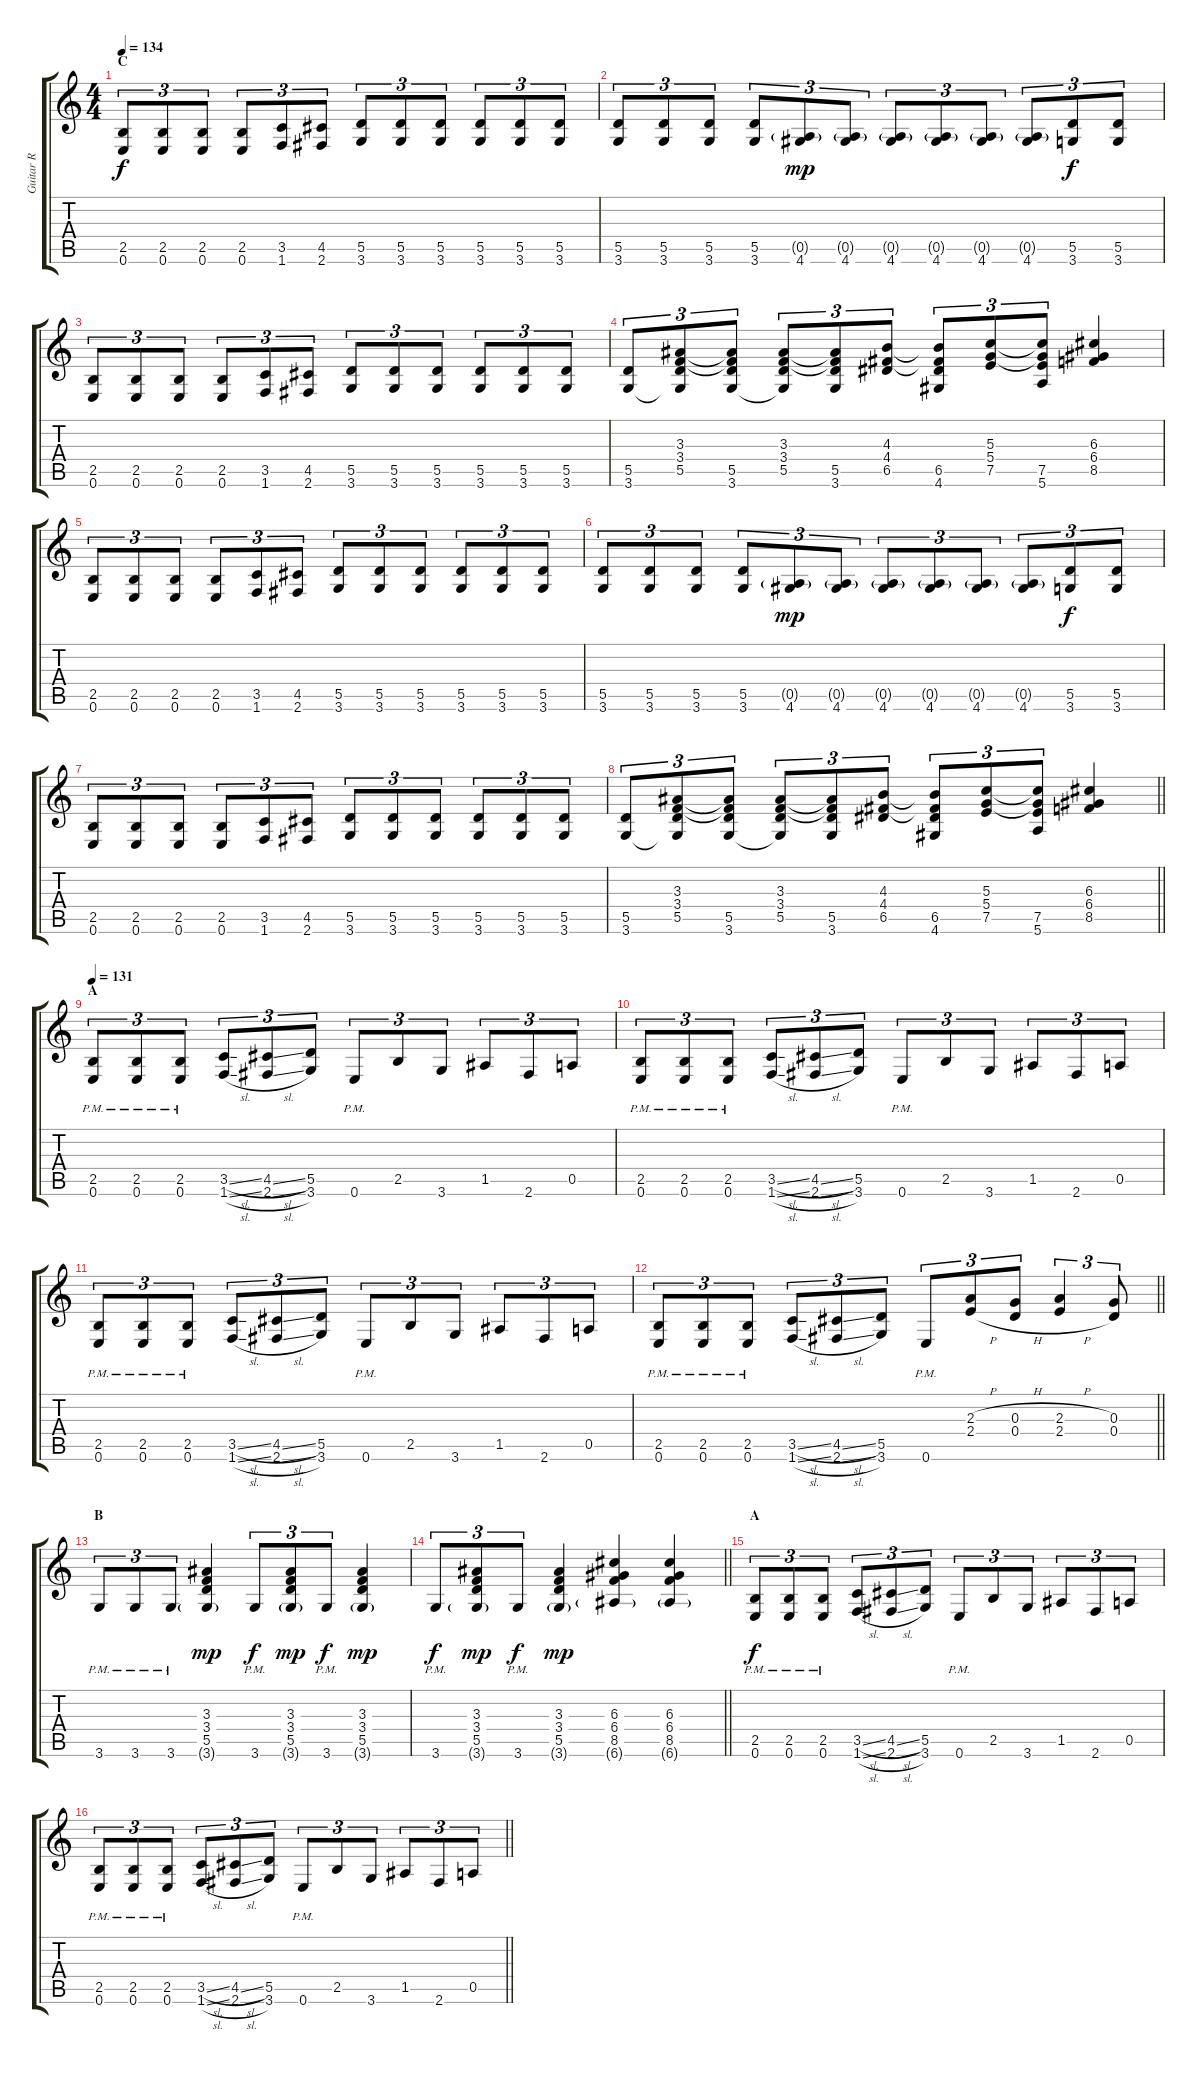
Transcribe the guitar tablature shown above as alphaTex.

\track ("Guitar R" "Guitar R") {instrument distortionguitar}
\staff {score tabs}
\tuning (E4 B3 G3 D3 A2 E2) {hide}
\ts (4 4)
\section ("" "C")
\tempo 134
\clef g2
\ks c
(2.5 0.6).8{tu (3 2) dy f} (2.5 0.6).8{tu (3 2)} (2.5 0.6).8{tu (3 2)} (2.5 0.6).8{tu (3 2)} (3.5 1.6).8{tu (3 2)} (4.5 2.6).8{tu (3 2)} (5.5 3.6).8{tu (3 2)} (5.5 3.6).8{tu (3 2)} (5.5 3.6).8{tu (3 2)} (5.5 3.6).8{tu (3 2)} (5.5 3.6).8{tu (3 2)} (5.5 3.6).8{tu (3 2)} |
(5.5 3.6).8{tu (3 2)} (5.5 3.6).8{tu (3 2)} (5.5 3.6).8{tu (3 2)} (5.5 3.6).8{tu (3 2)} (0.5{g} 4.6).8{tu (3 2) dy mp} (0.5{g} 4.6).8{tu (3 2)} (0.5{g} 4.6).8{tu (3 2)} (0.5{g} 4.6).8{tu (3 2)} (0.5{g} 4.6).8{tu (3 2)} (0.5{g} 4.6).8{tu (3 2)} (5.5 3.6).8{tu (3 2) dy f} (5.5 3.6).8{tu (3 2)} |
(2.5 0.6).8{tu (3 2)} (2.5 0.6).8{tu (3 2)} (2.5 0.6).8{tu (3 2)} (2.5 0.6).8{tu (3 2)} (3.5 1.6).8{tu (3 2)} (4.5 2.6).8{tu (3 2)} (5.5 3.6).8{tu (3 2)} (5.5 3.6).8{tu (3 2)} (5.5 3.6).8{tu (3 2)} (5.5 3.6).8{tu (3 2)} (5.5 3.6).8{tu (3 2)} (5.5 3.6).8{tu (3 2)} |
(5.5 3.6).8{tu (3 2)} (3.3 3.4 5.5 3.6{t}).8{tu (3 2)} (3.3{t} 3.4{t} 5.5 3.6).8{tu (3 2)} (3.3 3.4 5.5 3.6{t}).8{tu (3 2)} (3.3{t} 3.4{t} 5.5 3.6).8{tu (3 2)} (4.3 4.4 6.5).8{tu (3 2)} (4.3{t} 4.4{t} 6.5 4.6).8{tu (3 2)} (5.3 5.4 7.5).8{tu (3 2)} (5.3{t} 5.4{t} 7.5 5.6).8{tu (3 2)} (6.3 6.4 8.5).4 |
(2.5 0.6).8{tu (3 2)} (2.5 0.6).8{tu (3 2)} (2.5 0.6).8{tu (3 2)} (2.5 0.6).8{tu (3 2)} (3.5 1.6).8{tu (3 2)} (4.5 2.6).8{tu (3 2)} (5.5 3.6).8{tu (3 2)} (5.5 3.6).8{tu (3 2)} (5.5 3.6).8{tu (3 2)} (5.5 3.6).8{tu (3 2)} (5.5 3.6).8{tu (3 2)} (5.5 3.6).8{tu (3 2)} |
(5.5 3.6).8{tu (3 2)} (5.5 3.6).8{tu (3 2)} (5.5 3.6).8{tu (3 2)} (5.5 3.6).8{tu (3 2)} (0.5{g} 4.6).8{tu (3 2) dy mp} (0.5{g} 4.6).8{tu (3 2)} (0.5{g} 4.6).8{tu (3 2)} (0.5{g} 4.6).8{tu (3 2)} (0.5{g} 4.6).8{tu (3 2)} (0.5{g} 4.6).8{tu (3 2)} (5.5 3.6).8{tu (3 2) dy f} (5.5 3.6).8{tu (3 2)} |
(2.5 0.6).8{tu (3 2)} (2.5 0.6).8{tu (3 2)} (2.5 0.6).8{tu (3 2)} (2.5 0.6).8{tu (3 2)} (3.5 1.6).8{tu (3 2)} (4.5 2.6).8{tu (3 2)} (5.5 3.6).8{tu (3 2)} (5.5 3.6).8{tu (3 2)} (5.5 3.6).8{tu (3 2)} (5.5 3.6).8{tu (3 2)} (5.5 3.6).8{tu (3 2)} (5.5 3.6).8{tu (3 2)} |
\barLineRight lightlight
(5.5 3.6).8{tu (3 2)} (3.3 3.4 5.5 3.6{t}).8{tu (3 2)} (3.3{t} 3.4{t} 5.5 3.6).8{tu (3 2)} (3.3 3.4 5.5 3.6{t}).8{tu (3 2)} (3.3{t} 3.4{t} 5.5 3.6).8{tu (3 2)} (4.3 4.4 6.5).8{tu (3 2)} (4.3{t} 4.4{t} 6.5 4.6).8{tu (3 2)} (5.3 5.4 7.5).8{tu (3 2)} (5.3{t} 5.4{t} 7.5 5.6).8{tu (3 2)} (6.3 6.4 8.5).4 |
\section ("" "A")
\tempo 131
(2.5{pm} 0.6{pm}).8{tu (3 2)} (2.5{pm} 0.6{pm}).8{tu (3 2)} (2.5{pm} 0.6{pm}).8{tu (3 2)} (3.5{sl} 1.6{sl}).8{tu (3 2)} (4.5{sl} 2.6{sl}).8{tu (3 2)} (5.5 3.6).8{tu (3 2)} 0.6{pm}.8{tu (3 2)} 2.5.8{tu (3 2)} 3.6.8{tu (3 2)} 1.5.8{tu (3 2)} 2.6.8{tu (3 2)} 0.5.8{tu (3 2)} |
(2.5{pm} 0.6{pm}).8{tu (3 2)} (2.5{pm} 0.6{pm}).8{tu (3 2)} (2.5{pm} 0.6{pm}).8{tu (3 2)} (3.5{sl} 1.6{sl}).8{tu (3 2)} (4.5{sl} 2.6{sl}).8{tu (3 2)} (5.5 3.6).8{tu (3 2)} 0.6{pm}.8{tu (3 2)} 2.5.8{tu (3 2)} 3.6.8{tu (3 2)} 1.5.8{tu (3 2)} 2.6.8{tu (3 2)} 0.5.8{tu (3 2)} |
(2.5{pm} 0.6{pm}).8{tu (3 2)} (2.5{pm} 0.6{pm}).8{tu (3 2)} (2.5{pm} 0.6{pm}).8{tu (3 2)} (3.5{sl} 1.6{sl}).8{tu (3 2)} (4.5{sl} 2.6{sl}).8{tu (3 2)} (5.5 3.6).8{tu (3 2)} 0.6{pm}.8{tu (3 2)} 2.5.8{tu (3 2)} 3.6.8{tu (3 2)} 1.5.8{tu (3 2)} 2.6.8{tu (3 2)} 0.5.8{tu (3 2)} |
\barLineRight lightlight
(2.5{pm} 0.6{pm}).8{tu (3 2)} (2.5{pm} 0.6{pm}).8{tu (3 2)} (2.5{pm} 0.6{pm}).8{tu (3 2)} (3.5{sl} 1.6{sl}).8{tu (3 2)} (4.5{sl} 2.6{sl}).8{tu (3 2)} (5.5 3.6).8{tu (3 2)} 0.6{pm}.8{tu (3 2)} (2.3{h} 2.4{h}).8{tu (3 2)} (0.3{h} 0.4{h}).8{tu (3 2)} (2.3{h} 2.4{h}).4{tu (3 2)} (0.3 0.4).8{tu (3 2)} |
\section ("" "B")
3.6{pm}.8{tu (3 2)} 3.6{pm}.8{tu (3 2)} 3.6{pm}.8{tu (3 2)} (3.3 3.4 5.5 3.6{g}).4{dy mp} 3.6{pm}.8{tu (3 2) dy f} (3.3 3.4 5.5 3.6{g}).8{tu (3 2) dy mp} 3.6{pm}.8{tu (3 2) dy f} (3.3 3.4 5.5 3.6{g}).4{dy mp} |
\barLineRight lightlight
3.6{pm}.8{tu (3 2) dy f} (3.3 3.4 5.5 3.6{g}).8{tu (3 2) dy mp} 3.6{pm}.8{tu (3 2) dy f} (3.3 3.4 5.5 3.6{g}).4{dy mp} (6.3 6.4 8.5 6.6{g}).4 (6.3 6.4 8.5 6.6{g}).4 |
\section ("" "A")
(2.5{pm} 0.6{pm}).8{tu (3 2) dy f} (2.5{pm} 0.6{pm}).8{tu (3 2)} (2.5{pm} 0.6{pm}).8{tu (3 2)} (3.5{sl} 1.6{sl}).8{tu (3 2)} (4.5{sl} 2.6{sl}).8{tu (3 2)} (5.5 3.6).8{tu (3 2)} 0.6{pm}.8{tu (3 2)} 2.5.8{tu (3 2)} 3.6.8{tu (3 2)} 1.5.8{tu (3 2)} 2.6.8{tu (3 2)} 0.5.8{tu (3 2)} |
\barLineRight lightlight
(2.5{pm} 0.6{pm}).8{tu (3 2)} (2.5{pm} 0.6{pm}).8{tu (3 2)} (2.5{pm} 0.6{pm}).8{tu (3 2)} (3.5{sl} 1.6{sl}).8{tu (3 2)} (4.5{sl} 2.6{sl}).8{tu (3 2)} (5.5 3.6).8{tu (3 2)} 0.6{pm}.8{tu (3 2)} 2.5.8{tu (3 2)} 3.6.8{tu (3 2)} 1.5.8{tu (3 2)} 2.6.8{tu (3 2)} 0.5.8{tu (3 2)}
